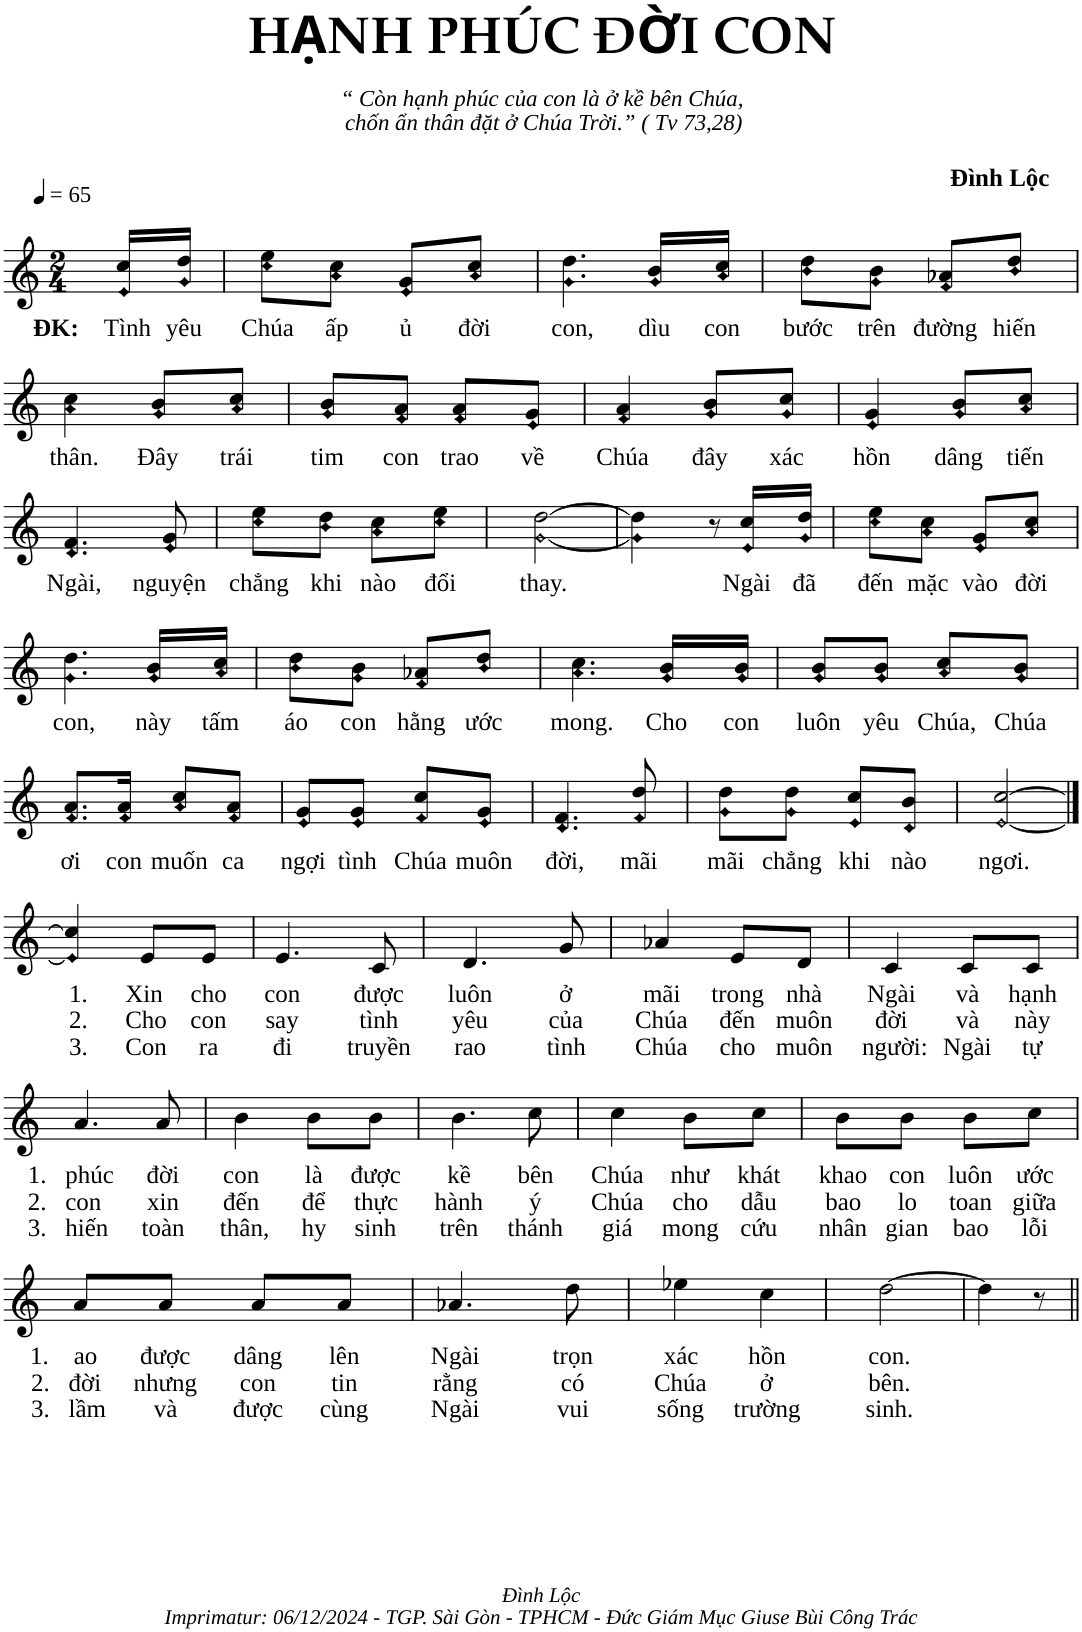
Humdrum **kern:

**kern	**text	**text	**text
*part1	*part1	*part1	*part1
*staff1	*staff1	*staff1	*staff1
*I"Piano	*	*	*
*I'Pno.	*	*	*
*clefG2	*	*	*
*k[]	*	*	*
*M2/4	*	*	*
*MM65	*	*	*
=1	=1	=1	=1
!	!LO:LY:b	!	!
16e/ 16cc/LL	ĐK: Tình	.	.
!	!LO:LY:b	!	!
16g/ 16dd/JJ	yêu	.	.
=2	=2	=2	=2
!	!LO:LY:b	!	!
8cc\ 8ee\L	Chúa	.	.
!	!LO:LY:b	!	!
8a\ 8cc\J	ấp	.	.
!	!LO:LY:b	!	!
8e/ 8g/L	ủ	.	.
!	!LO:LY:b	!	!
8a/ 8cc/J	đời	.	.
=3	=3	=3	=3
!	!LO:LY:b	!	!
4.g\ 4.dd\	con,	.	.
!	!LO:LY:b	!	!
16g/ 16b/LL	dìu	.	.
!	!LO:LY:b	!	!
16a/ 16cc/JJ	con	.	.
=4	=4	=4	=4
!	!LO:LY:b	!	!
8b\ 8dd\L	bước	.	.
!	!LO:LY:b	!	!
8g\ 8b\J	trên	.	.
!	!LO:LY:b	!	!
8f/ 8a-X/L	đường	.	.
!	!LO:LY:b	!	!
8b/ 8dd/J	hiến	.	.
!!LO:LB:g=z
=5	=5	=5	=5
!	!LO:LY:b	!	!
4a\ 4cc\	thân.	.	.
!	!LO:LY:b	!	!
8g/ 8b/L	Đây	.	.
!	!LO:LY:b	!	!
8a/ 8cc/J	trái	.	.
=6	=6	=6	=6
!	!LO:LY:b	!	!
8g/ 8b/L	tim	.	.
!	!LO:LY:b	!	!
8f/ 8a/J	con	.	.
!	!LO:LY:b	!	!
8f/ 8a/L	trao	.	.
!	!LO:LY:b	!	!
8e/ 8g/J	về	.	.
=7	=7	=7	=7
!	!LO:LY:b	!	!
4f/ 4a/	Chúa	.	.
!	!LO:LY:b	!	!
8g/ 8b/L	đây	.	.
!	!LO:LY:b	!	!
8g/ 8cc/J	xác	.	.
=8	=8	=8	=8
!	!LO:LY:b	!	!
4e/ 4g/	hồn	.	.
!	!LO:LY:b	!	!
8g/ 8b/L	dâng	.	.
!	!LO:LY:b	!	!
8a/ 8cc/J	tiến	.	.
!!LO:LB:g=z
=9	=9	=9	=9
!	!LO:LY:b	!	!
4.d/ 4.f/	Ngài,	.	.
!	!LO:LY:b	!	!
8e/ 8g/	nguyện	.	.
=10	=10	=10	=10
!	!LO:LY:b	!	!
8cc\ 8ee\L	chẳng	.	.
!	!LO:LY:b	!	!
8b\ 8dd\J	khi	.	.
!	!LO:LY:b	!	!
8a\ 8cc\L	nào	.	.
!	!LO:LY:b	!	!
8cc\ 8ee\J	đổi	.	.
=11	=11	=11	=11
!	!LO:LY:b	!	!
[2g\ [2dd\	thay.	.	.
=12	=12	=12	=12
4g\] 4dd\]	.	.	.
8r	.	.	.
!	!LO:LY:b	!	!
16e/ 16cc/LL	Ngài	.	.
!	!LO:LY:b	!	!
16g/ 16dd/JJ	đã	.	.
=13	=13	=13	=13
!	!LO:LY:b	!	!
8cc\ 8ee\L	đến	.	.
!	!LO:LY:b	!	!
8a\ 8cc\J	mặc	.	.
!	!LO:LY:b	!	!
8e/ 8g/L	vào	.	.
!	!LO:LY:b	!	!
8a/ 8cc/J	đời	.	.
!!LO:LB:g=z
=14	=14	=14	=14
!	!LO:LY:b	!	!
4.g\ 4.dd\	con,	.	.
!	!LO:LY:b	!	!
16g/ 16b/LL	này	.	.
!	!LO:LY:b	!	!
16a/ 16cc/JJ	tấm	.	.
=15	=15	=15	=15
!	!LO:LY:b	!	!
8b\ 8dd\L	áo	.	.
!	!LO:LY:b	!	!
8g\ 8b\J	con	.	.
!	!LO:LY:b	!	!
8f/ 8a-X/L	hằng	.	.
!	!LO:LY:b	!	!
8b/ 8dd/J	ước	.	.
=16	=16	=16	=16
!	!LO:LY:b	!	!
4.a\ 4.cc\	mong.	.	.
!	!LO:LY:b	!	!
16g/ 16b/LL	Cho	.	.
!	!LO:LY:b	!	!
16g/ 16b/JJ	con	.	.
=17	=17	=17	=17
!	!LO:LY:b	!	!
8g/ 8b/L	luôn	.	.
!	!LO:LY:b	!	!
8g/ 8b/J	yêu	.	.
!	!LO:LY:b	!	!
8a/ 8cc/L	Chúa,	.	.
!	!LO:LY:b	!	!
8g/ 8b/J	Chúa	.	.
!!LO:LB:g=z
=18	=18	=18	=18
!	!LO:LY:b	!	!
8.f/ 8.a/L	ơi	.	.
!	!LO:LY:b	!	!
16f/ 16a/Jk	con	.	.
!	!LO:LY:b	!	!
8a/ 8cc/L	muốn	.	.
!	!LO:LY:b	!	!
8f/ 8a/J	ca	.	.
=19	=19	=19	=19
!	!LO:LY:b	!	!
8e/ 8g/L	ngợi	.	.
!	!LO:LY:b	!	!
8e/ 8g/J	tình	.	.
!	!LO:LY:b	!	!
8f/ 8cc/L	Chúa	.	.
!	!LO:LY:b	!	!
8e/ 8g/J	muôn	.	.
=20	=20	=20	=20
!	!LO:LY:b	!	!
4.d/ 4.f/	đời,	.	.
!	!LO:LY:b	!	!
8f/ 8dd/	mãi	.	.
=21	=21	=21	=21
!	!LO:LY:b	!	!
8g\ 8dd\L	mãi	.	.
!	!LO:LY:b	!	!
8g\ 8dd\J	chẳng	.	.
!	!LO:LY:b	!	!
8e/ 8cc/L	khi	.	.
!	!LO:LY:b	!	!
8d/ 8b/J	nào	.	.
=22	=22	=22	=22
!	!LO:LY:b	!	!
[2e/ [2cc/	ngơi.	.	.
!!LO:LB:g=z
==23	==23	==23	==23
4e/] 4cc/]	.	.	.
!	!LO:LY:b	!LO:LY:b	!LO:LY:b
8e/L	1. Xin	2. Cho	3. Con
!	!LO:LY:b	!LO:LY:b	!LO:LY:b
8e/J	cho	con	ra
=24	=24	=24	=24
!	!LO:LY:b	!LO:LY:b	!LO:LY:b
4.e/	con	say	đi
!	!LO:LY:b	!LO:LY:b	!LO:LY:b
8c/	được	tình	truyền
=25	=25	=25	=25
!	!LO:LY:b	!LO:LY:b	!LO:LY:b
4.d/	luôn	yêu	rao
!	!LO:LY:b	!LO:LY:b	!LO:LY:b
8g/	ở	của	tình
=26	=26	=26	=26
!	!LO:LY:b	!LO:LY:b	!LO:LY:b
4a-X/	mãi	Chúa	Chúa
!	!LO:LY:b	!LO:LY:b	!LO:LY:b
8e/L	trong	đến	cho
!	!LO:LY:b	!LO:LY:b	!LO:LY:b
8d/J	nhà	muôn	muôn
=27	=27	=27	=27
!	!LO:LY:b	!LO:LY:b	!LO:LY:b
4c/	Ngài	đời	người:
!	!LO:LY:b	!LO:LY:b	!LO:LY:b
8c/L	và	và	Ngài
!	!LO:LY:b	!LO:LY:b	!LO:LY:b
8c/J	hạnh	này	tự
!!LO:LB:g=z
=28	=28	=28	=28
!	!LO:LY:b	!LO:LY:b	!LO:LY:b
4.a/	1. phúc	2. con	3. hiến
!	!LO:LY:b	!LO:LY:b	!LO:LY:b
8a/	đời	xin	toàn
=29	=29	=29	=29
!	!LO:LY:b	!LO:LY:b	!LO:LY:b
4b\	con	đến	thân,
!	!LO:LY:b	!LO:LY:b	!LO:LY:b
8b\L	là	để	hy
!	!LO:LY:b	!LO:LY:b	!LO:LY:b
8b\J	được	thực	sinh
=30	=30	=30	=30
!	!LO:LY:b	!LO:LY:b	!LO:LY:b
4.b\	kề	hành	trên
!	!LO:LY:b	!LO:LY:b	!LO:LY:b
8cc\	bên	ý	thánh
=31	=31	=31	=31
!	!LO:LY:b	!LO:LY:b	!LO:LY:b
4cc\	Chúa	Chúa	giá
!	!LO:LY:b	!LO:LY:b	!LO:LY:b
8b\L	như	cho	mong
!	!LO:LY:b	!LO:LY:b	!LO:LY:b
8cc\J	khát	dẫu	cứu
=32	=32	=32	=32
!	!LO:LY:b	!LO:LY:b	!LO:LY:b
8b\L	khao	bao	nhân
!	!LO:LY:b	!LO:LY:b	!LO:LY:b
8b\J	con	lo	gian
!	!LO:LY:b	!LO:LY:b	!LO:LY:b
8b\L	luôn	toan	bao
!	!LO:LY:b	!LO:LY:b	!LO:LY:b
8cc\J	ước	giữa	lỗi
!!LO:LB:g=z
=33	=33	=33	=33
!	!LO:LY:b	!LO:LY:b	!LO:LY:b
8a/L	1. ao	2. đời	3. lầm
!	!LO:LY:b	!LO:LY:b	!LO:LY:b
8a/J	được	nhưng	và
!	!LO:LY:b	!LO:LY:b	!LO:LY:b
8a/L	dâng	con	được
!	!LO:LY:b	!LO:LY:b	!LO:LY:b
8a/J	lên	tin	cùng
=34	=34	=34	=34
!	!LO:LY:b	!LO:LY:b	!LO:LY:b
4.a-X/	Ngài	rằng	Ngài
!	!LO:LY:b	!LO:LY:b	!LO:LY:b
8dd\	trọn	có	vui
=35	=35	=35	=35
!	!LO:LY:b	!LO:LY:b	!LO:LY:b
4ee-X\	xác	Chúa	sống
!	!LO:LY:b	!LO:LY:b	!LO:LY:b
4cc\	hồn	ở	trường
=36	=36	=36	=36
!	!LO:LY:b	!LO:LY:b	!LO:LY:b
[2dd\	con.	bên.	sinh.
=37	=37	=37	=37
4dd\]	.	.	.
8r	.	.	.
=||	=||	=||	=||
*-	*-	*-	*-
